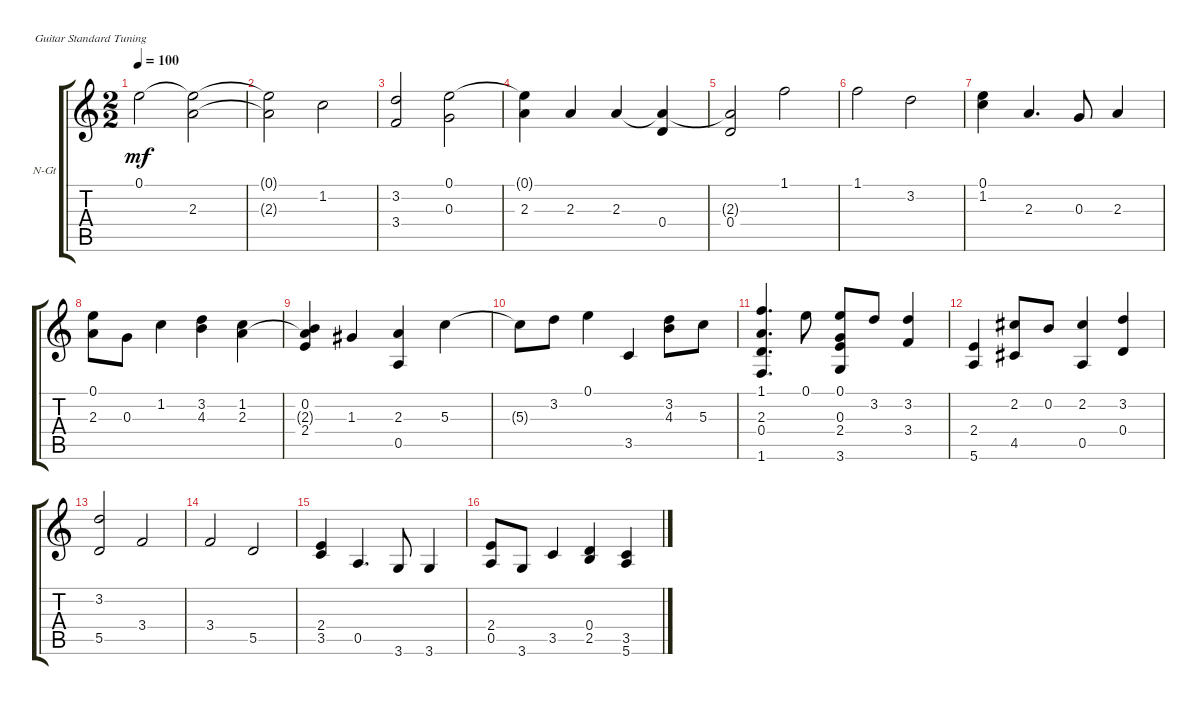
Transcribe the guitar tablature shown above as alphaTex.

\defaultSystemsLayout 4
\bracketExtendMode groupsimilarinstruments
\firstSystemTrackNameOrientation horizontal
\otherSystemsTrackNameOrientation horizontal
\track ("Nylon Guitar" "N-Gt") {instrument acousticguitarnylon}
\staff {score tabs}
\tuning (E4 B3 G3 D3 A2 E2)
\ts (2 2)
\tempo 100
\clef g2
\ks c
0.1.2{dy mf instrument acousticguitarnylon} (2.3 0.1{t}).2 |
(2.3{t} 0.1{t}).2 1.2.2 |
(3.2 3.4).2 (0.3 0.1).2 |
(0.1{t} 2.3).4 2.3.4 2.3.4 (0.4 2.3{t}).4 |
(0.4 2.3{t}).2 1.1.2 |
1.1.2 3.2.2 |
(0.1 1.2).4 2.3.4{d} 0.3.8 2.3.4 |
(0.1 2.3).8 0.3.8 1.2.4 (3.2 4.3).4 (1.2 2.3).4 |
(0.2 2.3{t} 2.4).4 1.3.4 (2.3 0.5).4 5.3.4 |
5.3{t}.8 3.2.8 0.1.4 3.5.4 (4.3 3.2).8 5.3.8 |
(1.1 2.3 0.4 1.6).4{d} 0.1.8 (0.1 0.3 2.4 3.6).8 3.2.8 (3.2 3.4).4 |
(2.4 5.6).4 (4.5 2.2).8 0.2.8 (2.2 0.5).4 (0.4 3.2).4 |
(3.2 5.5).2 3.4.2 |
3.4.2 5.5.2 |
(2.4 3.5).4 0.5.4{d} 3.6.8 3.6.4 |
(0.5 2.4).8 3.6.8 3.5.4 (0.4 2.5).4 (3.5 5.6).4
